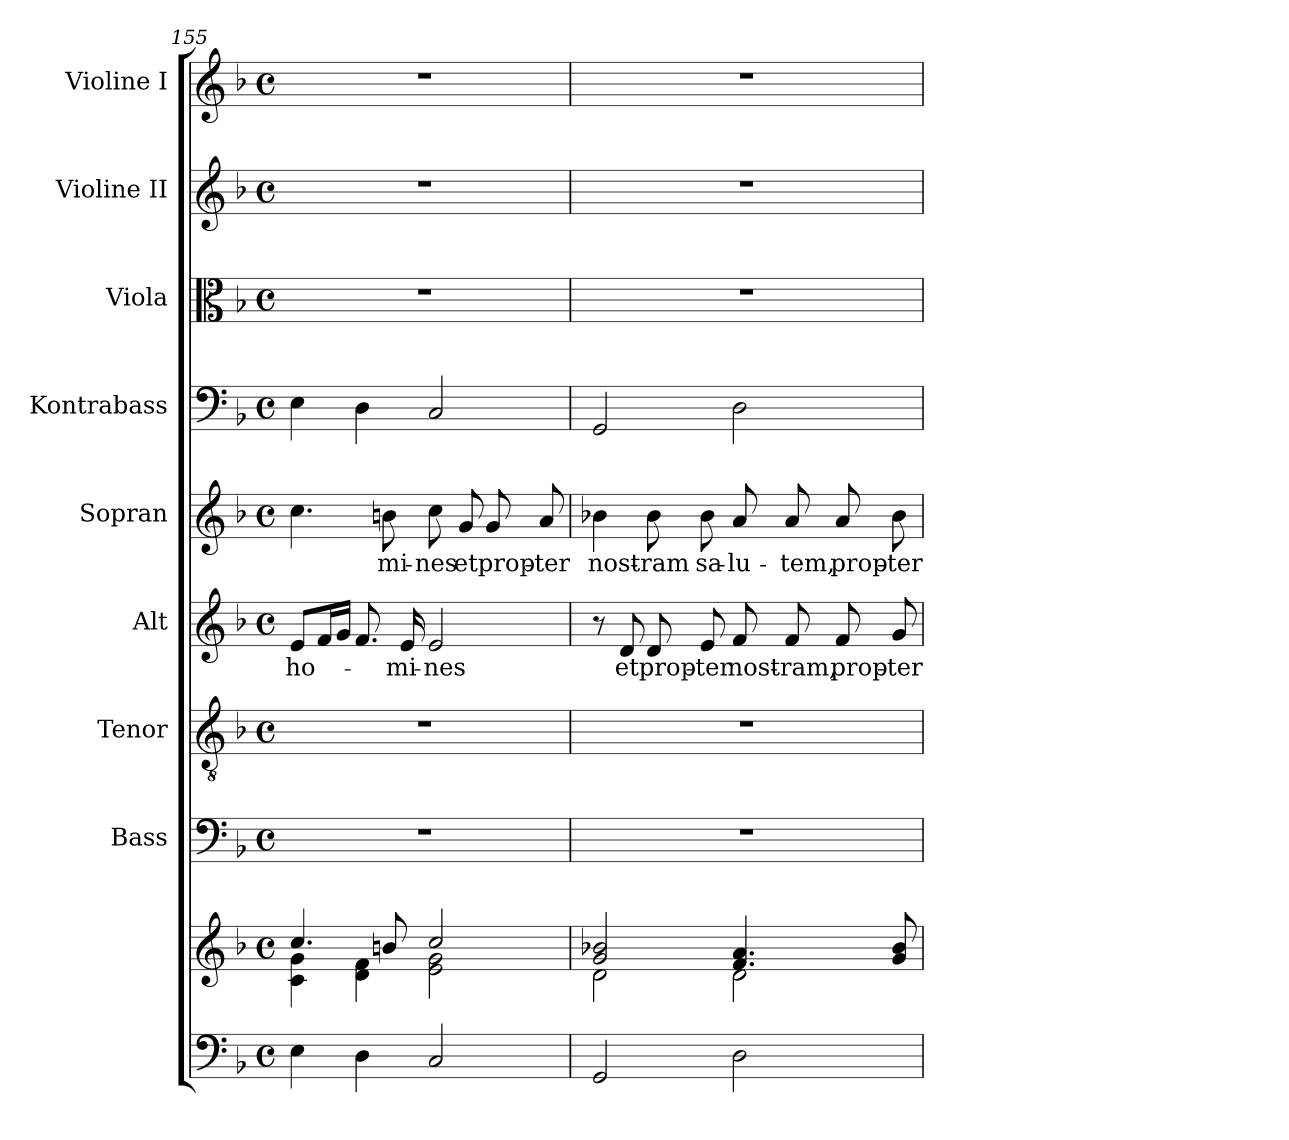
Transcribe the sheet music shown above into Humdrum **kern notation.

**kern	**kern	**kern	**kern	**kern	**text	**kern	**text	**kern	**kern	**kern	**kern
*part9	*part9	*part8	*part7	*part6	*part6	*part5	*part5	*part4	*part3	*part2	*part1
*staff10	*staff9	*staff8	*staff7	*staff6	*staff6	*staff5	*staff5	*staff4	*staff3	*staff2	*staff1
*	*	*I"Bass	*I"Tenor	*I"Alt	*	*I"Sopran	*	*I"Kontrabass	*I"Viola	*I"Violine II	*I"Violine I
*	*	*I'B.	*I'T.	*I'A.	*	*I'S.	*	*I'Kb.	*I'Vla.	*I'Vl. II	*I'Vl. I
!!LO:PB:g=z
*clefF4	*clefG2	*clefF4	*clefGv2	*clefG2	*	*clefG2	*	*clefF4	*clefC3	*clefG2	*clefG2
*	*	*	*	*	*	*	*	*ITrd7c12	*	*	*
*k[b-]	*k[b-]	*k[b-]	*k[b-]	*k[b-]	*	*k[b-]	*	*k[b-]	*k[b-]	*k[b-]	*k[b-]
*F:	*F:	*F:	*F:	*F:	*	*F:	*	*F:	*F:	*F:	*F:
*M4/4	*M4/4	*M4/4	*M4/4	*M4/4	*	*M4/4	*	*M4/4	*M4/4	*M4/4	*M4/4
*met(c)	*met(c)	*met(c)	*met(c)	*met(c)	*	*met(c)	*	*met(c)	*met(c)	*met(c)	*met(c)
=155	=155	=155	=155	=155	=155	=155	=155	=155	=155	=155	=155
*	*^	*	*	*	*	*	*	*	*	*	*
!	!	!	!	!	!	!LO:LY:b	!	!	!	!	!	!
4E\	4.cc/	4c\ 4g\	1r	1r	8e/L	ho-	4.cc\	.	4EE\	1r	1r	1r
.	.	.	.	.	16f/L	.	.	.	.	.	.	.
.	.	.	.	.	16g/JJ	.	.	.	.	.	.	.
4D\	.	4d\ 4f\	.	.	8.f/	.	.	.	4DD\	.	.	.
!	!	!	!	!	!	!	!	!LO:LY:b	!	!	!	!
.	8bn/	.	.	.	.	.	8bn\	-mi-	.	.	.	.
!	!	!	!	!	!	!LO:LY:b	!	!	!	!	!	!
.	.	.	.	.	16e/	-mi-	.	.	.	.	.	.
!	!	!	!	!	!	!LO:LY:b	!	!LO:LY:b	!	!	!	!
2C/	2cc/	2e\ 2g\	.	.	2e/	-nes	8cc\	-nes	2CC/	.	.	.
!	!	!	!	!	!	!	!	!LO:LY:b	!	!	!	!
.	.	.	.	.	.	.	8g/	et	.	.	.	.
!	!	!	!	!	!	!	!	!LO:LY:b	!	!	!	!
.	.	.	.	.	.	.	8g/	prop-	.	.	.	.
!	!	!	!	!	!	!	!	!LO:LY:b	!	!	!	!
.	.	.	.	.	.	.	8a/	-ter	.	.	.	.
=156	=156	=156	=156	=156	=156	=156	=156	=156	=156	=156	=156	=156
!	!	!	!	!	!	!	!	!LO:LY:b	!	!	!	!
2GG/	2g/ 2b-X/	2d\	1r	1r	8r	.	4b-X\	nost-	2GGG/	1r	1r	1r
!	!	!	!	!	!	!LO:LY:b	!	!	!	!	!	!
.	.	.	.	.	8d/	et	.	.	.	.	.	.
!	!	!	!	!	!	!LO:LY:b	!	!LO:LY:b	!	!	!	!
.	.	.	.	.	8d/	prop-	8b-\	-ram	.	.	.	.
!	!	!	!	!	!	!LO:LY:b	!	!LO:LY:b	!	!	!	!
.	.	.	.	.	8e/	-ter	8b-\	sa-	.	.	.	.
!	!	!	!	!	!	!LO:LY:b	!	!LO:LY:b	!	!	!	!
2D\	4.f/ 4.a/	2d\	.	.	8f/	nost-	8a/	-lu-	2DD\	.	.	.
!	!	!	!	!	!	!LO:LY:b	!	!LO:LY:b	!	!	!	!
.	.	.	.	.	8f/	-ram,	8a/	-tem,	.	.	.	.
!	!	!	!	!	!	!LO:LY:b	!	!LO:LY:b	!	!	!	!
.	.	.	.	.	8f/	prop-	8a/	prop-	.	.	.	.
!	!	!	!	!	!	!LO:LY:b	!	!LO:LY:b	!	!	!	!
.	8g/ 8b-/	.	.	.	8g/	-ter	8b-\	-ter	.	.	.	.
*	*v	*v	*	*	*	*	*	*	*	*	*	*
=	=	=	=	=	=	=	=	=	=	=	=
*-	*-	*-	*-	*-	*-	*-	*-	*-	*-	*-	*-
